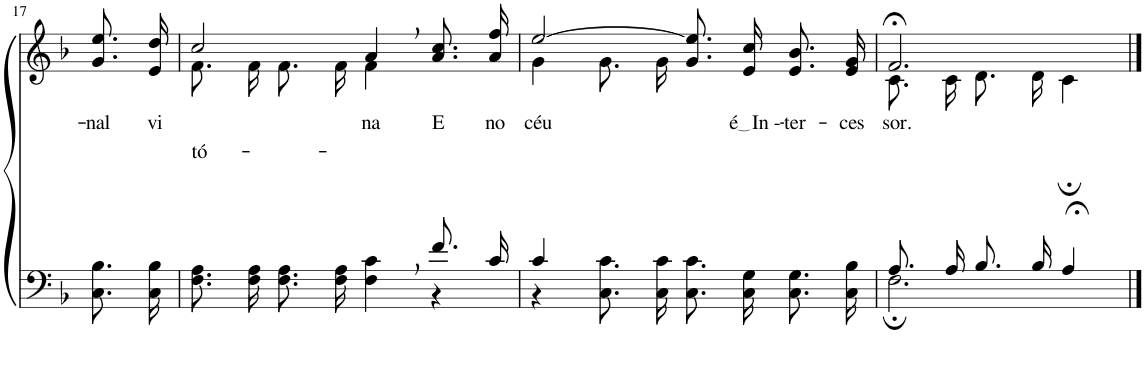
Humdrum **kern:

**kern	**kern	**text
*part2	*part1	*part1
*staff2	*staff1	*staff1
*I"Parte III e IV	*I"Parte I e II	*
!!LO:PB:g=z
*clefF4	*clefG2	*
*Trd1c2	*Trd1c2	*
*k[b-]	*k[b-]	*
*M4/4	*M4/4	*
=17	=17	=17
!	!	!LO:LY:b
8.C\ 8.B-\L	8.g\ 8.ee\L	-nal
!	!	!LO:LY:b
16C\ 16B-\Jk	16e\ 16dd\Jk	vi-
=18	=18	=18
*^	*^	*
!	!	!	!	!LO:LY:b
2.ryy	8.F\ 8.A\L	2cc/	8.f\L	-tó-
.	16F\ 16A\Jk	.	16f\Jk	.
.	8.F\ 8.A\L	.	8.f\L	.
.	16F\ 16A\Jk	.	16f\Jk	.
!	!	!	!	!LO:LY:b
.	4F\ 4c\	4a,/	4f\	-na
!	!	!	!	!LO:LY:b
8.f/L	4r	8.a\ 8.cc\L	4ryy	E
!	!	!	!	!LO:LY:b
16c/Jk	.	16a\ 16ff\Jk	.	no
=19	=19	=19	=19	=19
!	!	!	!	!LO:LY:b
4c/	4r	[2ee/	4g\	céu
2.ryy	8.C\ 8.c\L	.	8.g\L	.
.	16C\ 16c\Jk	.	16g\Jk	.
.	8.C\ 8.c\L	8.g/ 8.ee]/L	2ryy	.
!	!	!	!	!LO:LY:b
.	16C\ 16G\Jk	16e/ 16cc/Jk	.	é In -
!	!	!	!	!LO:LY:b
.	8.C\ 8.G\L	8.e/ 8.b-/L	.	-ter-
!	!	!	!	!LO:LY:b
.	16C\ 16B-\Jk	16e/ 16g/Jk	.	-ces-
=20	=20	=20	=20	=20
!	!	!	!	!LO:LY:b
8.A/L	2.F;\	2.f;</	8.c\L	-sor.
16A/Jk	.	.	16c\Jk	.
8.B-/L	.	.	8.d\L	.
16B-/Jk	.	.	16d\Jk	.
4A;</	.	.	4c;\	.
*v	*v	*	*	*
*	*v	*v	*
==	==	==
*-	*-	*-
